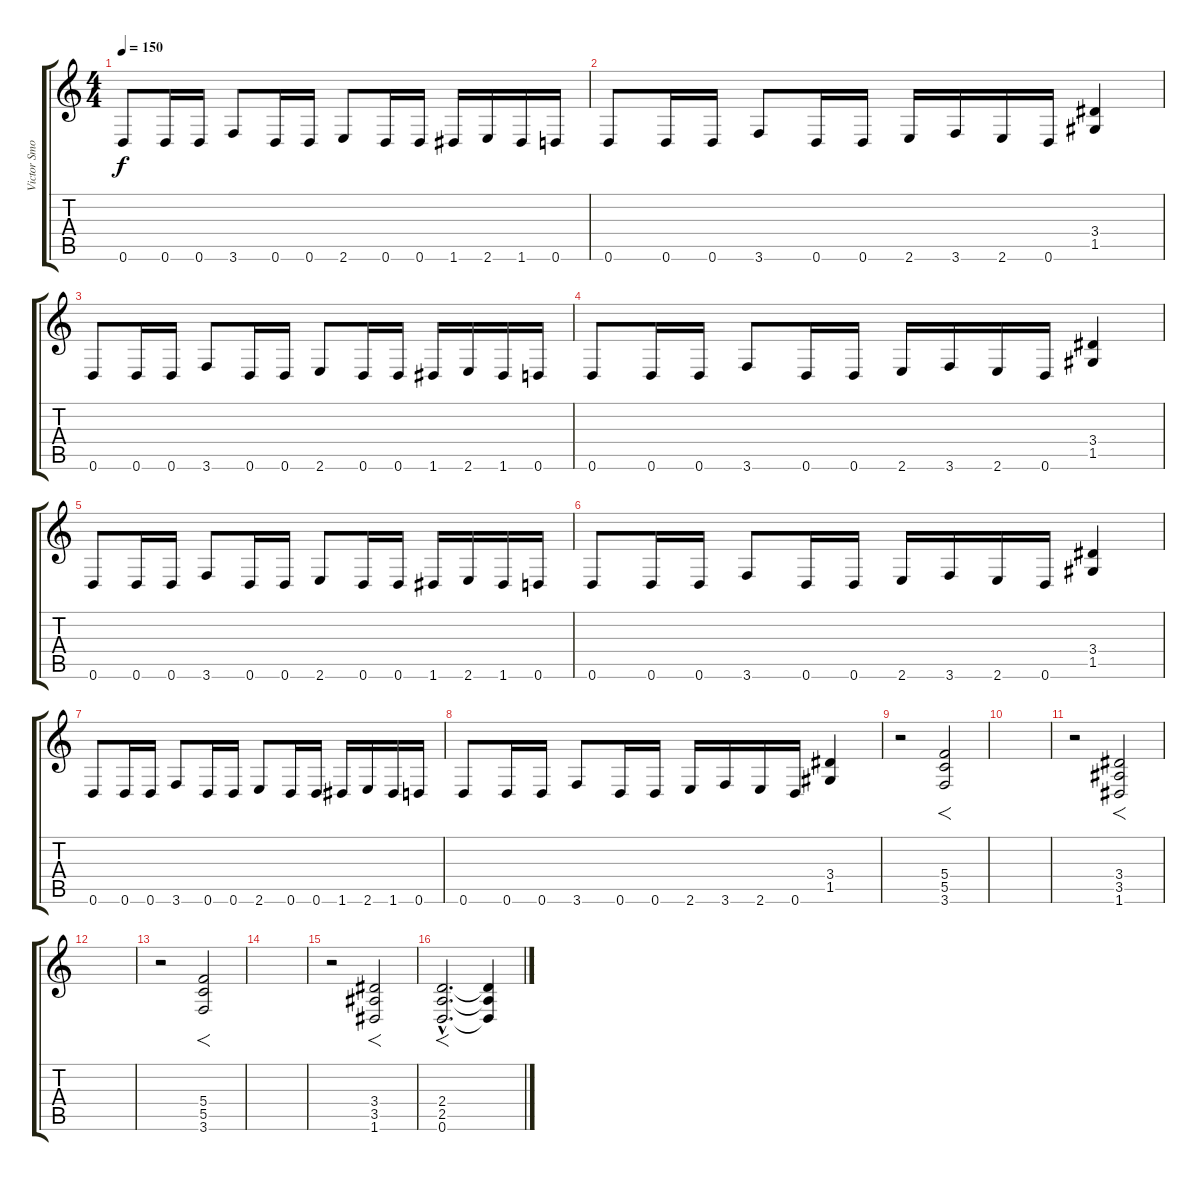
\track ("Victor Smolski" "Victor Smo") {instrument distortionguitar}
\staff {score tabs}
\tuning (D4 A3 F3 C3 G2 D2) {hide}
\ts (4 4)
\tempo 150
\clef g2
\ks c
0.6.8{dy f instrument distortionguitar} 0.6.16 0.6.16 3.6.8 0.6.16 0.6.16 2.6.8 0.6.16 0.6.16 1.6.16 2.6.16 1.6.16 0.6.16 |
0.6.8 0.6.16 0.6.16 3.6.8 0.6.16 0.6.16 2.6.16 3.6.16 2.6.16 0.6.16 (3.4 1.5).4 |
0.6.8 0.6.16 0.6.16 3.6.8 0.6.16 0.6.16 2.6.8 0.6.16 0.6.16 1.6.16 2.6.16 1.6.16 0.6.16 |
0.6.8 0.6.16 0.6.16 3.6.8 0.6.16 0.6.16 2.6.16 3.6.16 2.6.16 0.6.16 (3.4 1.5).4 |
0.6.8 0.6.16 0.6.16 3.6.8 0.6.16 0.6.16 2.6.8 0.6.16 0.6.16 1.6.16 2.6.16 1.6.16 0.6.16 |
0.6.8 0.6.16 0.6.16 3.6.8 0.6.16 0.6.16 2.6.16 3.6.16 2.6.16 0.6.16 (3.4 1.5).4 |
0.6.8 0.6.16 0.6.16 3.6.8 0.6.16 0.6.16 2.6.8 0.6.16 0.6.16 1.6.16 2.6.16 1.6.16 0.6.16 |
0.6.8 0.6.16 0.6.16 3.6.8 0.6.16 0.6.16 2.6.16 3.6.16 2.6.16 0.6.16 (3.4 1.5).4 |
r.2 (5.4 5.5 3.6).2{f} |
|
r.2 (3.4 3.5 1.6).2{f} |
|
r.2 (5.4 5.5 3.6).2{f} |
|
r.2 (3.4 3.5 1.6).2{f} |
(2.4{hac} 2.5{hac} 0.6{hac}).2{f d} (2.4{t} 2.5{t} 0.6{t}).4
